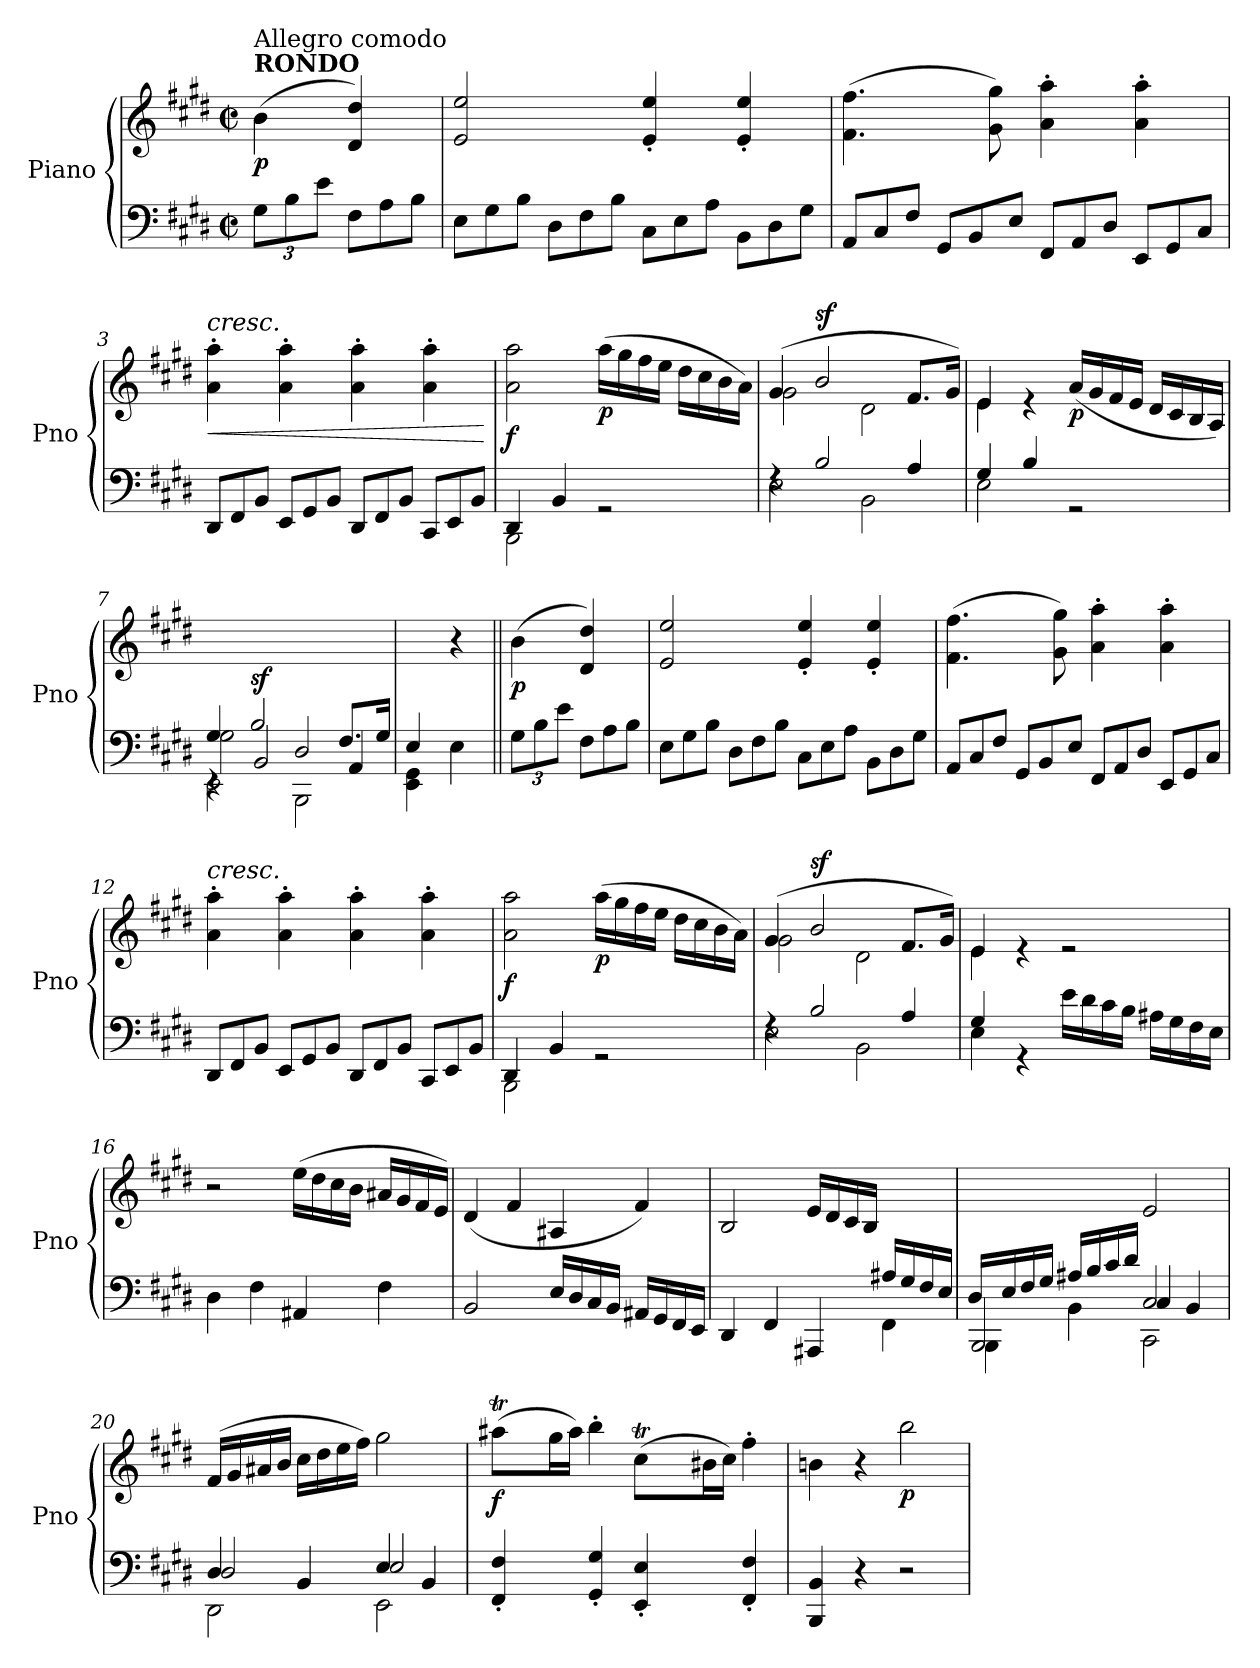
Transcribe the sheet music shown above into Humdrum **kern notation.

**kern	**kern	**dynam
*part1	*part1	*part1
*staff2	*staff1	*staff1/2
*I"Piano	*	*
*I'Pno	*	*
*clefF4	*clefG2	*
*k[f#c#g#d#]	*k[f#c#g#d#]	*
*M4/4	*M4/4	*
*met(c|)	*met(c|)	*
*Xbrackettup	*	*
=	=	=
!	!LO:TX:a:B:t=RONDO	!
!	!LO:TX:a:t=Allegro comodo	!
!	!	!LO:DY:b
12G#\L	(4b\	p
12B\	.	.
12e\J	.	.
*Xtuplet	*	*
12F#\L	4d#/ 4dd#/)	.
12A\	.	.
12B\J	.	.
=1	=1	=1
12E\L	2e/ 2ee/	.
12G#\	.	.
12B\J	.	.
12D#\L	.	.
12F#\	.	.
12B\J	.	.
12C#\L	4e/' 4ee/'	.
12E\	.	.
12A\J	.	.
12BB\L	4e/' 4ee/'	.
12D#\	.	.
12G#\J	.	.
=2	=2	=2
12AA/L	(4.f#\ 4.ff#\	.
12C#/	.	.
12F#/J	.	.
12GG#/L	.	.
12BB/	.	.
.	8g#\ 8gg#\)	.
12E/J	.	.
12FF#/L	4a\' 4aa\'	.
12AA/	.	.
12D#/J	.	.
12EE/L	4a\' 4aa\'	.
12GG#/	.	.
12C#/J	.	.
=3	=3	=3
!	!LO:TX:a:i:t=cresc.	!
!	!	!LO:HP:b
12DD#/L	4a\' 4aa\'	<
12FF#/	.	.
12BB/J	.	.
12EE/L	4a\' 4aa\'	.
12GG#/	.	.
12BB/J	.	.
12DD#/L	4a\' 4aa\'	.
12FF#/	.	.
12BB/J	.	.
12CC#/L	4a\' 4aa\'	.
12EE/	.	.
12BB/J	.	.
.	.	[
!!LO:LB:g=z
=4	=4	=4
*^	*	*
!	!	!	!LO:DY:b
4DD#/	2BBB\	2a\ 2aa\	f
4BB/	.	.	.
!	!	!	!LO:DY:b
2rGG	2ryy	(16aa\LL	p
.	.	16gg#\	.
.	.	16ff#\	.
.	.	16ee\JJ	.
.	.	16dd#\LL	.
.	.	16cc#\	.
.	.	16b\	.
.	.	16a\JJ)	.
=5	=5	=5	=5
*	*	*^	*
4rF	2E\	(>4g#/	2g#\	.
!	!	!	!	!LO:DY:a
2B/	.	2b/	.	sf
.	2BB\	.	2d#\	.
4A/	.	8.f#/L	.	.
.	.	16g#/Jk)	.	.
=6	=6	=6	=6	=6
4G#/	2E\	4e/	4e\	.
4B/	.	4re	2.ryy	.
!	!	!	!	!LO:DY:b
2rGG	2ryy	(16a/LL	.	p
.	.	16g#/	.	.
.	.	16f#/	.	.
.	.	16e/JJ	.	.
.	.	16d#/LL	.	.
.	.	16c#/	.	.
.	.	16B/	.	.
.	.	16A/JJ)	.	.
*	*	*v	*v	*
=7	=7	=7	=7
*^	*^	*	*
4G#/	2G#\	4rEE	2EE\	4ryy	.
!	!	!	!	!	!LO:DY:b
2B/	.	2BB/	.	2.ryy	sf
.	2D#/	.	2BBB\	.	.
8.F#/L	.	4AA/	.	.	.
16G#/Jk	.	.	.	.	.
*	*v	*v	*v	*	*
=8	=8	=8	=8
4E/	4EE\ 4GG#\	4ryy	.
4ryy	4E\	4r	.
*v	*v	*	*
!!LO:LB:g=z
=9||	=9||	=9||
*tuplet	*	*
*^	*	*
!	!	!	!LO:DY:b
*v	*v	*	*
12G#\L	(4b\	p
12B\	.	.
12e\J	.	.
*Xtuplet	*	*
12F#\L	4d#/ 4dd#/)	.
12A\	.	.
12B\J	.	.
=10	=10	=10
12E\L	2e/ 2ee/	.
12G#\	.	.
12B\J	.	.
12D#\L	.	.
12F#\	.	.
12B\J	.	.
12C#\L	4e/' 4ee/'	.
12E\	.	.
12A\J	.	.
12BB\L	4e/' 4ee/'	.
12D#\	.	.
12G#\J	.	.
=11	=11	=11
12AA/L	(4.f#\ 4.ff#\	.
12C#/	.	.
12F#/J	.	.
12GG#/L	.	.
12BB/	.	.
.	8g#\ 8gg#\)	.
12E/J	.	.
12FF#/L	4a\' 4aa\'	.
12AA/	.	.
12D#/J	.	.
12EE/L	4a\' 4aa\'	.
12GG#/	.	.
12C#/J	.	.
=12	=12	=12
!	!LO:TX:a:i:t=cresc.	!
12DD#/L	4a\' 4aa\'	.
12FF#/	.	.
12BB/J	.	.
12EE/L	4a\' 4aa\'	.
12GG#/	.	.
12BB/J	.	.
12DD#/L	4a\' 4aa\'	.
12FF#/	.	.
12BB/J	.	.
12CC#/L	4a\' 4aa\'	.
12EE/	.	.
12BB/J	.	.
!!LO:LB:g=z
=13	=13	=13
*^	*	*
!	!	!	!LO:DY:b
4DD#/	2BBB\	2a\ 2aa\	f
4BB/	.	.	.
!	!	!	!LO:DY:b
2rGG	2ryy	(16aa\LL	p
.	.	16gg#\	.
.	.	16ff#\	.
.	.	16ee\JJ	.
.	.	16dd#\LL	.
.	.	16cc#\	.
.	.	16b\	.
.	.	16a\JJ)	.
=14	=14	=14	=14
*	*	*^	*
4rF	2E\	(>4g#/	2g#\	.
!	!	!	!	!LO:DY:a
2B/	.	2b/	.	sf
.	2BB\	.	2d#\	.
4A/	.	8.f#/L	.	.
.	.	16g#/Jk)	.	.
=15	=15	=15	=15	=15
4G#/	4E\	4e/	4e\	.
4rGG	2.ryy	4re	2.ryy	.
16e\LL	.	2re	.	.
16d#\	.	.	.	.
16c#\	.	.	.	.
16B\JJ	.	.	.	.
16A#X\LL	.	.	.	.
16G#\	.	.	.	.
16F#\	.	.	.	.
16E\JJ	.	.	.	.
*v	*v	*	*	*
*	*v	*v	*
=16	=16	=16
4D#\	2r	.
4F#\	.	.
4AA#X/	(16ee\LL	.
.	16dd#\	.
.	16cc#\	.
.	16b\JJ	.
4F#\	16a#X/LL	.
.	16g#/	.
.	16f#/	.
.	16e/JJ)	.
=17	=17	=17
2BB/	(4d#/	.
.	4f#/	.
16E/LL	4A#X/	.
16D#/	.	.
16C#/	.	.
16BB/JJ	.	.
16AA#X/LL	4f#/)	.
16GG#/	.	.
16FF#/	.	.
16EE/JJ	.	.
!!LO:LB:g=z
=18	=18	=18
*^	*	*
2.ryy	4DD#/	2B/	.
.	4FF#/	.	.
.	4AAA#X/	(>16e/LL	.
.	.	16d#/	.
.	.	16c#/	.
.	.	16B/JJ	.
16A#X/LL	4FF#\	4ryy	.
16G#/	.	.	.
16F#/	.	.	.
16E/JJ)	.	.	.
=19	=19	=19	=19
*^	*^	*	*
16D#/LL	2BBB/	4BBB\	2ryy	2ryy	.
16E/	.	.	.	.	.
16F#/	.	.	.	.	.
16G#/JJ	.	.	.	.	.
!	!	!	!	!	!LO:DY:b=2
16A#X/LL	.	4BB\	.	.	other-dynamics
16B/	.	.	.	.	.
16c#/	.	.	.	.	.
16d#/JJ	.	.	.	.	.
2ryy	2C#/	4C#/	2CC#\	2e/	.
.	.	4BB/	.	.	.
*	*	*v	*v	*	*
=20	=20	=20	=20	=20
4D#/	2D#/	2DD#\	(16f#/LL	.
.	.	.	16g#/	.
.	.	.	16a#X/	.
.	.	.	16b/JJ	.
4BB/	.	.	16cc#\LL	.
.	.	.	16dd#\	.
.	.	.	16ee\	.
.	.	.	16ff#\JJ)	.
4E/	2E/	2EE\	2gg#\	.
4BB/	.	.	.	.
*v	*v	*v	*	*
=21	=21	=21
*	*^	*
*	*	*Xtuplet	*
!	!	!	!LO:DY:b
4FF#/' 4F#/'	(>8aa#Xt\L	24ryy	f
.	.	24bb!yy	.
.	.	24aa#!yy	.
.	16gg#\L	4.ryy	.
.	16aa#\JJ)	.	.
4GG#/' 4G#/'	4bb'\	.	.
4EE/' 4E/'	(>8cc#T\L	24ryy	.
.	.	24dd#!yy	.
.	.	24cc#!yy	.
.	16b#X\L	4.ryy	.
.	16cc#\JJ)	.	.
4FF#/' 4F#/'	4ff#'\	.	.
*	*v	*v	*
!!LO:PB:g=z
=22	=22	=22
4BBB/ 4BB/	4bn\	.
4r	4r	.
!	!	!LO:DY:b
2r	2bb\	p
=	=	=
*-	*-	*-
